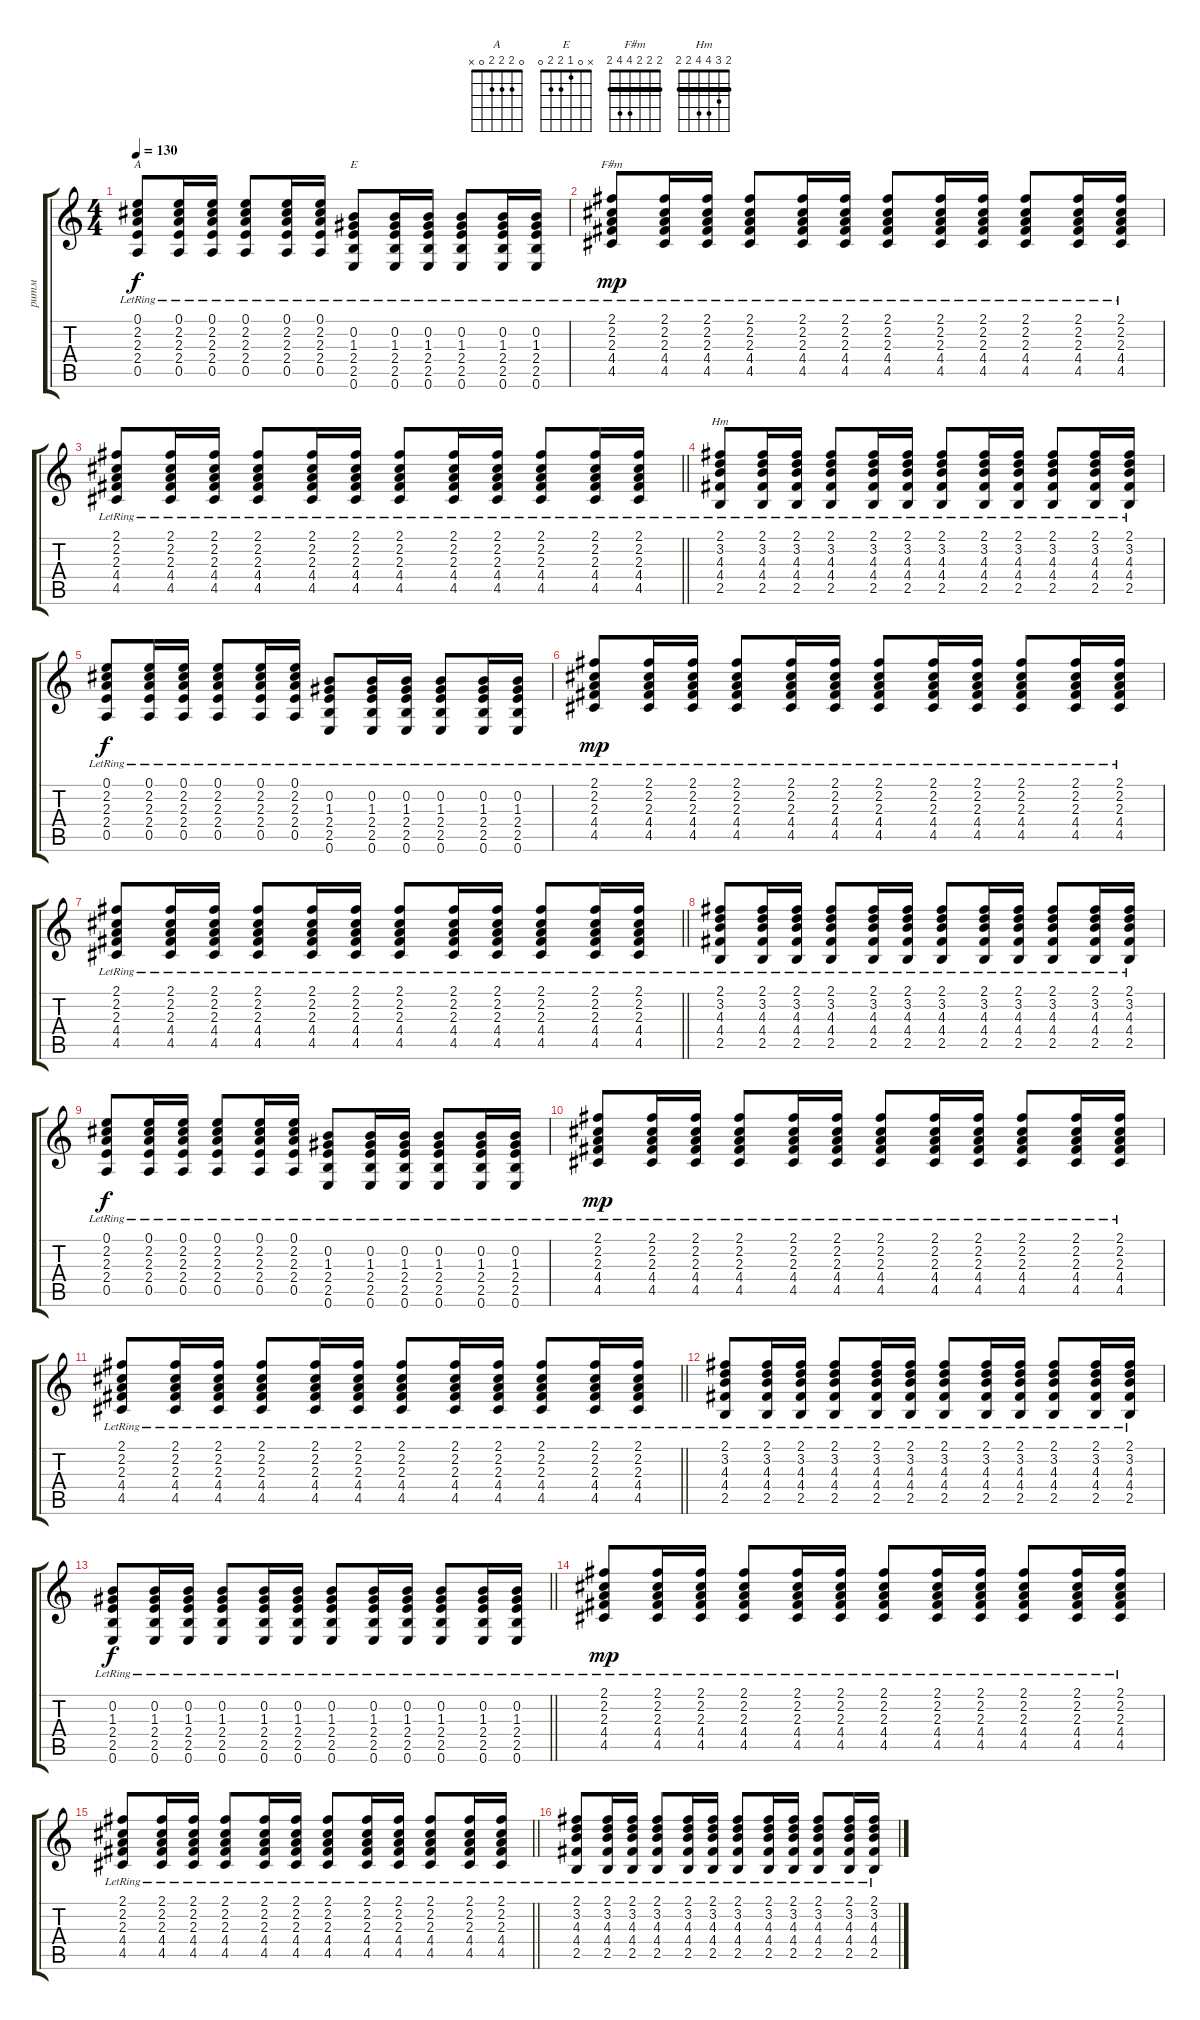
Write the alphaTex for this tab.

\track ("ритм" "ритм") {instrument acousticguitarsteel}
\staff {score tabs}
\tuning (E4 B3 G3 D3 A2 E2) {hide}
\chord ("A" 0 2 2 2 0 x)
\chord ("E" x 0 1 2 2 0)
\chord ("F#m" 2 2 2 4 4 2) {barre 2}
\chord ("Hm" 2 3 4 4 2 2) {barre 2}
\ts (4 4)
\tempo 130
\clef g2
\ks c
(0.1{lr} 2.2{lr} 2.3{lr} 2.4{lr} 0.5{lr}).8{ch "A" dy f} (0.1{lr} 2.2{lr} 2.3{lr} 2.4{lr} 0.5{lr}).16 (0.1{lr} 2.2{lr} 2.3{lr} 2.4{lr} 0.5{lr}).16 (0.1{lr} 2.2{lr} 2.3{lr} 2.4{lr} 0.5{lr}).8 (0.1{lr} 2.2{lr} 2.3{lr} 2.4{lr} 0.5{lr}).16 (0.1{lr} 2.2{lr} 2.3{lr} 2.4{lr} 0.5{lr}).16 (0.2{lr} 1.3{lr} 2.4{lr} 2.5{lr} 0.6{lr}).8{ch "E"} (0.2{lr} 1.3{lr} 2.4{lr} 2.5{lr} 0.6{lr}).16 (0.2{lr} 1.3{lr} 2.4{lr} 2.5{lr} 0.6{lr}).16 (0.2{lr} 1.3{lr} 2.4{lr} 2.5{lr} 0.6{lr}).8 (0.2{lr} 1.3{lr} 2.4{lr} 2.5{lr} 0.6{lr}).16 (0.2{lr} 1.3{lr} 2.4{lr} 2.5{lr} 0.6{lr}).16 |
(2.1{lr} 2.2{lr} 2.3{lr} 4.4{lr} 4.5{lr}).8{ch "F#m" dy mp} (2.1{lr} 2.2{lr} 2.3{lr} 4.4{lr} 4.5{lr}).16 (2.1{lr} 2.2{lr} 2.3{lr} 4.4{lr} 4.5{lr}).16 (2.1{lr} 2.2{lr} 2.3{lr} 4.4{lr} 4.5{lr}).8 (2.1{lr} 2.2{lr} 2.3{lr} 4.4{lr} 4.5{lr}).16 (2.1{lr} 2.2{lr} 2.3{lr} 4.4{lr} 4.5{lr}).16 (2.1{lr} 2.2{lr} 2.3{lr} 4.4{lr} 4.5{lr}).8 (2.1{lr} 2.2{lr} 2.3{lr} 4.4{lr} 4.5{lr}).16 (2.1{lr} 2.2{lr} 2.3{lr} 4.4{lr} 4.5{lr}).16 (2.1{lr} 2.2{lr} 2.3{lr} 4.4{lr} 4.5{lr}).8 (2.1{lr} 2.2{lr} 2.3{lr} 4.4{lr} 4.5{lr}).16 (2.1{lr} 2.2{lr} 2.3{lr} 4.4{lr} 4.5{lr}).16 |
\barLineRight lightlight
(2.1{lr} 2.2{lr} 2.3{lr} 4.4{lr} 4.5{lr}).8 (2.1{lr} 2.2{lr} 2.3{lr} 4.4{lr} 4.5{lr}).16 (2.1{lr} 2.2{lr} 2.3{lr} 4.4{lr} 4.5{lr}).16 (2.1{lr} 2.2{lr} 2.3{lr} 4.4{lr} 4.5{lr}).8 (2.1{lr} 2.2{lr} 2.3{lr} 4.4{lr} 4.5{lr}).16 (2.1{lr} 2.2{lr} 2.3{lr} 4.4{lr} 4.5{lr}).16 (2.1{lr} 2.2{lr} 2.3{lr} 4.4{lr} 4.5{lr}).8 (2.1{lr} 2.2{lr} 2.3{lr} 4.4{lr} 4.5{lr}).16 (2.1{lr} 2.2{lr} 2.3{lr} 4.4{lr} 4.5{lr}).16 (2.1{lr} 2.2{lr} 2.3{lr} 4.4{lr} 4.5{lr}).8 (2.1{lr} 2.2{lr} 2.3{lr} 4.4{lr} 4.5{lr}).16 (2.1{lr} 2.2{lr} 2.3{lr} 4.4{lr} 4.5{lr}).16 |
(2.1{lr} 3.2{lr} 4.3{lr} 4.4{lr} 2.5{lr}).8{ch "Hm"} (2.1{lr} 3.2{lr} 4.3{lr} 4.4{lr} 2.5{lr}).16 (2.1{lr} 3.2{lr} 4.3{lr} 4.4{lr} 2.5{lr}).16 (2.1{lr} 3.2{lr} 4.3{lr} 4.4{lr} 2.5{lr}).8 (2.1{lr} 3.2{lr} 4.3{lr} 4.4{lr} 2.5{lr}).16 (2.1{lr} 3.2{lr} 4.3{lr} 4.4{lr} 2.5{lr}).16 (2.1{lr} 3.2{lr} 4.3{lr} 4.4{lr} 2.5{lr}).8 (2.1{lr} 3.2{lr} 4.3{lr} 4.4{lr} 2.5{lr}).16 (2.1{lr} 3.2{lr} 4.3{lr} 4.4{lr} 2.5{lr}).16 (2.1{lr} 3.2{lr} 4.3{lr} 4.4{lr} 2.5{lr}).8 (2.1{lr} 3.2{lr} 4.3{lr} 4.4{lr} 2.5{lr}).16 (2.1{lr} 3.2{lr} 4.3{lr} 4.4{lr} 2.5{lr}).16 |
(0.1{lr} 2.2{lr} 2.3{lr} 2.4{lr} 0.5{lr}).8{dy f} (0.1{lr} 2.2{lr} 2.3{lr} 2.4{lr} 0.5{lr}).16 (0.1{lr} 2.2{lr} 2.3{lr} 2.4{lr} 0.5{lr}).16 (0.1{lr} 2.2{lr} 2.3{lr} 2.4{lr} 0.5{lr}).8 (0.1{lr} 2.2{lr} 2.3{lr} 2.4{lr} 0.5{lr}).16 (0.1{lr} 2.2{lr} 2.3{lr} 2.4{lr} 0.5{lr}).16 (0.2{lr} 1.3{lr} 2.4{lr} 2.5{lr} 0.6{lr}).8 (0.2{lr} 1.3{lr} 2.4{lr} 2.5{lr} 0.6{lr}).16 (0.2{lr} 1.3{lr} 2.4{lr} 2.5{lr} 0.6{lr}).16 (0.2{lr} 1.3{lr} 2.4{lr} 2.5{lr} 0.6{lr}).8 (0.2{lr} 1.3{lr} 2.4{lr} 2.5{lr} 0.6{lr}).16 (0.2{lr} 1.3{lr} 2.4{lr} 2.5{lr} 0.6{lr}).16 |
(2.1{lr} 2.2{lr} 2.3{lr} 4.4{lr} 4.5{lr}).8{dy mp} (2.1{lr} 2.2{lr} 2.3{lr} 4.4{lr} 4.5{lr}).16 (2.1{lr} 2.2{lr} 2.3{lr} 4.4{lr} 4.5{lr}).16 (2.1{lr} 2.2{lr} 2.3{lr} 4.4{lr} 4.5{lr}).8 (2.1{lr} 2.2{lr} 2.3{lr} 4.4{lr} 4.5{lr}).16 (2.1{lr} 2.2{lr} 2.3{lr} 4.4{lr} 4.5{lr}).16 (2.1{lr} 2.2{lr} 2.3{lr} 4.4{lr} 4.5{lr}).8 (2.1{lr} 2.2{lr} 2.3{lr} 4.4{lr} 4.5{lr}).16 (2.1{lr} 2.2{lr} 2.3{lr} 4.4{lr} 4.5{lr}).16 (2.1{lr} 2.2{lr} 2.3{lr} 4.4{lr} 4.5{lr}).8 (2.1{lr} 2.2{lr} 2.3{lr} 4.4{lr} 4.5{lr}).16 (2.1{lr} 2.2{lr} 2.3{lr} 4.4{lr} 4.5{lr}).16 |
\barLineRight lightlight
(2.1{lr} 2.2{lr} 2.3{lr} 4.4{lr} 4.5{lr}).8 (2.1{lr} 2.2{lr} 2.3{lr} 4.4{lr} 4.5{lr}).16 (2.1{lr} 2.2{lr} 2.3{lr} 4.4{lr} 4.5{lr}).16 (2.1{lr} 2.2{lr} 2.3{lr} 4.4{lr} 4.5{lr}).8 (2.1{lr} 2.2{lr} 2.3{lr} 4.4{lr} 4.5{lr}).16 (2.1{lr} 2.2{lr} 2.3{lr} 4.4{lr} 4.5{lr}).16 (2.1{lr} 2.2{lr} 2.3{lr} 4.4{lr} 4.5{lr}).8 (2.1{lr} 2.2{lr} 2.3{lr} 4.4{lr} 4.5{lr}).16 (2.1{lr} 2.2{lr} 2.3{lr} 4.4{lr} 4.5{lr}).16 (2.1{lr} 2.2{lr} 2.3{lr} 4.4{lr} 4.5{lr}).8 (2.1{lr} 2.2{lr} 2.3{lr} 4.4{lr} 4.5{lr}).16 (2.1{lr} 2.2{lr} 2.3{lr} 4.4{lr} 4.5{lr}).16 |
(2.1{lr} 3.2{lr} 4.3{lr} 4.4{lr} 2.5{lr}).8 (2.1{lr} 3.2{lr} 4.3{lr} 4.4{lr} 2.5{lr}).16 (2.1{lr} 3.2{lr} 4.3{lr} 4.4{lr} 2.5{lr}).16 (2.1{lr} 3.2{lr} 4.3{lr} 4.4{lr} 2.5{lr}).8 (2.1{lr} 3.2{lr} 4.3{lr} 4.4{lr} 2.5{lr}).16 (2.1{lr} 3.2{lr} 4.3{lr} 4.4{lr} 2.5{lr}).16 (2.1{lr} 3.2{lr} 4.3{lr} 4.4{lr} 2.5{lr}).8 (2.1{lr} 3.2{lr} 4.3{lr} 4.4{lr} 2.5{lr}).16 (2.1{lr} 3.2{lr} 4.3{lr} 4.4{lr} 2.5{lr}).16 (2.1{lr} 3.2{lr} 4.3{lr} 4.4{lr} 2.5{lr}).8 (2.1{lr} 3.2{lr} 4.3{lr} 4.4{lr} 2.5{lr}).16 (2.1{lr} 3.2{lr} 4.3{lr} 4.4{lr} 2.5{lr}).16 |
(0.1{lr} 2.2{lr} 2.3{lr} 2.4{lr} 0.5{lr}).8{dy f} (0.1{lr} 2.2{lr} 2.3{lr} 2.4{lr} 0.5{lr}).16 (0.1{lr} 2.2{lr} 2.3{lr} 2.4{lr} 0.5{lr}).16 (0.1{lr} 2.2{lr} 2.3{lr} 2.4{lr} 0.5{lr}).8 (0.1{lr} 2.2{lr} 2.3{lr} 2.4{lr} 0.5{lr}).16 (0.1{lr} 2.2{lr} 2.3{lr} 2.4{lr} 0.5{lr}).16 (0.2{lr} 1.3{lr} 2.4{lr} 2.5{lr} 0.6{lr}).8 (0.2{lr} 1.3{lr} 2.4{lr} 2.5{lr} 0.6{lr}).16 (0.2{lr} 1.3{lr} 2.4{lr} 2.5{lr} 0.6{lr}).16 (0.2{lr} 1.3{lr} 2.4{lr} 2.5{lr} 0.6{lr}).8 (0.2{lr} 1.3{lr} 2.4{lr} 2.5{lr} 0.6{lr}).16 (0.2{lr} 1.3{lr} 2.4{lr} 2.5{lr} 0.6{lr}).16 |
(2.1{lr} 2.2{lr} 2.3{lr} 4.4{lr} 4.5{lr}).8{dy mp} (2.1{lr} 2.2{lr} 2.3{lr} 4.4{lr} 4.5{lr}).16 (2.1{lr} 2.2{lr} 2.3{lr} 4.4{lr} 4.5{lr}).16 (2.1{lr} 2.2{lr} 2.3{lr} 4.4{lr} 4.5{lr}).8 (2.1{lr} 2.2{lr} 2.3{lr} 4.4{lr} 4.5{lr}).16 (2.1{lr} 2.2{lr} 2.3{lr} 4.4{lr} 4.5{lr}).16 (2.1{lr} 2.2{lr} 2.3{lr} 4.4{lr} 4.5{lr}).8 (2.1{lr} 2.2{lr} 2.3{lr} 4.4{lr} 4.5{lr}).16 (2.1{lr} 2.2{lr} 2.3{lr} 4.4{lr} 4.5{lr}).16 (2.1{lr} 2.2{lr} 2.3{lr} 4.4{lr} 4.5{lr}).8 (2.1{lr} 2.2{lr} 2.3{lr} 4.4{lr} 4.5{lr}).16 (2.1{lr} 2.2{lr} 2.3{lr} 4.4{lr} 4.5{lr}).16 |
\barLineRight lightlight
(2.1{lr} 2.2{lr} 2.3{lr} 4.4{lr} 4.5{lr}).8 (2.1{lr} 2.2{lr} 2.3{lr} 4.4{lr} 4.5{lr}).16 (2.1{lr} 2.2{lr} 2.3{lr} 4.4{lr} 4.5{lr}).16 (2.1{lr} 2.2{lr} 2.3{lr} 4.4{lr} 4.5{lr}).8 (2.1{lr} 2.2{lr} 2.3{lr} 4.4{lr} 4.5{lr}).16 (2.1{lr} 2.2{lr} 2.3{lr} 4.4{lr} 4.5{lr}).16 (2.1{lr} 2.2{lr} 2.3{lr} 4.4{lr} 4.5{lr}).8 (2.1{lr} 2.2{lr} 2.3{lr} 4.4{lr} 4.5{lr}).16 (2.1{lr} 2.2{lr} 2.3{lr} 4.4{lr} 4.5{lr}).16 (2.1{lr} 2.2{lr} 2.3{lr} 4.4{lr} 4.5{lr}).8 (2.1{lr} 2.2{lr} 2.3{lr} 4.4{lr} 4.5{lr}).16 (2.1{lr} 2.2{lr} 2.3{lr} 4.4{lr} 4.5{lr}).16 |
(2.1{lr} 3.2{lr} 4.3{lr} 4.4{lr} 2.5{lr}).8 (2.1{lr} 3.2{lr} 4.3{lr} 4.4{lr} 2.5{lr}).16 (2.1{lr} 3.2{lr} 4.3{lr} 4.4{lr} 2.5{lr}).16 (2.1{lr} 3.2{lr} 4.3{lr} 4.4{lr} 2.5{lr}).8 (2.1{lr} 3.2{lr} 4.3{lr} 4.4{lr} 2.5{lr}).16 (2.1{lr} 3.2{lr} 4.3{lr} 4.4{lr} 2.5{lr}).16 (2.1{lr} 3.2{lr} 4.3{lr} 4.4{lr} 2.5{lr}).8 (2.1{lr} 3.2{lr} 4.3{lr} 4.4{lr} 2.5{lr}).16 (2.1{lr} 3.2{lr} 4.3{lr} 4.4{lr} 2.5{lr}).16 (2.1{lr} 3.2{lr} 4.3{lr} 4.4{lr} 2.5{lr}).8 (2.1{lr} 3.2{lr} 4.3{lr} 4.4{lr} 2.5{lr}).16 (2.1{lr} 3.2{lr} 4.3{lr} 4.4{lr} 2.5{lr}).16 |
\barLineRight lightlight
(0.2{lr} 1.3{lr} 2.4{lr} 2.5{lr} 0.6{lr}).8{dy f} (0.2{lr} 1.3{lr} 2.4{lr} 2.5{lr} 0.6{lr}).16 (0.2{lr} 1.3{lr} 2.4{lr} 2.5{lr} 0.6{lr}).16 (0.2{lr} 1.3{lr} 2.4{lr} 2.5{lr} 0.6{lr}).8 (0.2{lr} 1.3{lr} 2.4{lr} 2.5{lr} 0.6{lr}).16 (0.2{lr} 1.3{lr} 2.4{lr} 2.5{lr} 0.6{lr}).16 (0.2{lr} 1.3{lr} 2.4{lr} 2.5{lr} 0.6{lr}).8 (0.2{lr} 1.3{lr} 2.4{lr} 2.5{lr} 0.6{lr}).16 (0.2{lr} 1.3{lr} 2.4{lr} 2.5{lr} 0.6{lr}).16 (0.2{lr} 1.3{lr} 2.4{lr} 2.5{lr} 0.6{lr}).8 (0.2{lr} 1.3{lr} 2.4{lr} 2.5{lr} 0.6{lr}).16 (0.2{lr} 1.3{lr} 2.4{lr} 2.5{lr} 0.6{lr}).16 |
(2.1{lr} 2.2{lr} 2.3{lr} 4.4{lr} 4.5{lr}).8{dy mp} (2.1{lr} 2.2{lr} 2.3{lr} 4.4{lr} 4.5{lr}).16 (2.1{lr} 2.2{lr} 2.3{lr} 4.4{lr} 4.5{lr}).16 (2.1{lr} 2.2{lr} 2.3{lr} 4.4{lr} 4.5{lr}).8 (2.1{lr} 2.2{lr} 2.3{lr} 4.4{lr} 4.5{lr}).16 (2.1{lr} 2.2{lr} 2.3{lr} 4.4{lr} 4.5{lr}).16 (2.1{lr} 2.2{lr} 2.3{lr} 4.4{lr} 4.5{lr}).8 (2.1{lr} 2.2{lr} 2.3{lr} 4.4{lr} 4.5{lr}).16 (2.1{lr} 2.2{lr} 2.3{lr} 4.4{lr} 4.5{lr}).16 (2.1{lr} 2.2{lr} 2.3{lr} 4.4{lr} 4.5{lr}).8 (2.1{lr} 2.2{lr} 2.3{lr} 4.4{lr} 4.5{lr}).16 (2.1{lr} 2.2{lr} 2.3{lr} 4.4{lr} 4.5{lr}).16 |
\barLineRight lightlight
(2.1{lr} 2.2{lr} 2.3{lr} 4.4{lr} 4.5{lr}).8 (2.1{lr} 2.2{lr} 2.3{lr} 4.4{lr} 4.5{lr}).16 (2.1{lr} 2.2{lr} 2.3{lr} 4.4{lr} 4.5{lr}).16 (2.1{lr} 2.2{lr} 2.3{lr} 4.4{lr} 4.5{lr}).8 (2.1{lr} 2.2{lr} 2.3{lr} 4.4{lr} 4.5{lr}).16 (2.1{lr} 2.2{lr} 2.3{lr} 4.4{lr} 4.5{lr}).16 (2.1{lr} 2.2{lr} 2.3{lr} 4.4{lr} 4.5{lr}).8 (2.1{lr} 2.2{lr} 2.3{lr} 4.4{lr} 4.5{lr}).16 (2.1{lr} 2.2{lr} 2.3{lr} 4.4{lr} 4.5{lr}).16 (2.1{lr} 2.2{lr} 2.3{lr} 4.4{lr} 4.5{lr}).8 (2.1{lr} 2.2{lr} 2.3{lr} 4.4{lr} 4.5{lr}).16 (2.1{lr} 2.2{lr} 2.3{lr} 4.4{lr} 4.5{lr}).16 |
(2.1{lr} 3.2{lr} 4.3{lr} 4.4{lr} 2.5{lr}).8 (2.1{lr} 3.2{lr} 4.3{lr} 4.4{lr} 2.5{lr}).16 (2.1{lr} 3.2{lr} 4.3{lr} 4.4{lr} 2.5{lr}).16 (2.1{lr} 3.2{lr} 4.3{lr} 4.4{lr} 2.5{lr}).8 (2.1{lr} 3.2{lr} 4.3{lr} 4.4{lr} 2.5{lr}).16 (2.1{lr} 3.2{lr} 4.3{lr} 4.4{lr} 2.5{lr}).16 (2.1{lr} 3.2{lr} 4.3{lr} 4.4{lr} 2.5{lr}).8 (2.1{lr} 3.2{lr} 4.3{lr} 4.4{lr} 2.5{lr}).16 (2.1{lr} 3.2{lr} 4.3{lr} 4.4{lr} 2.5{lr}).16 (2.1{lr} 3.2{lr} 4.3{lr} 4.4{lr} 2.5{lr}).8 (2.1{lr} 3.2{lr} 4.3{lr} 4.4{lr} 2.5{lr}).16 (2.1{lr} 3.2{lr} 4.3{lr} 4.4{lr} 2.5{lr}).16
